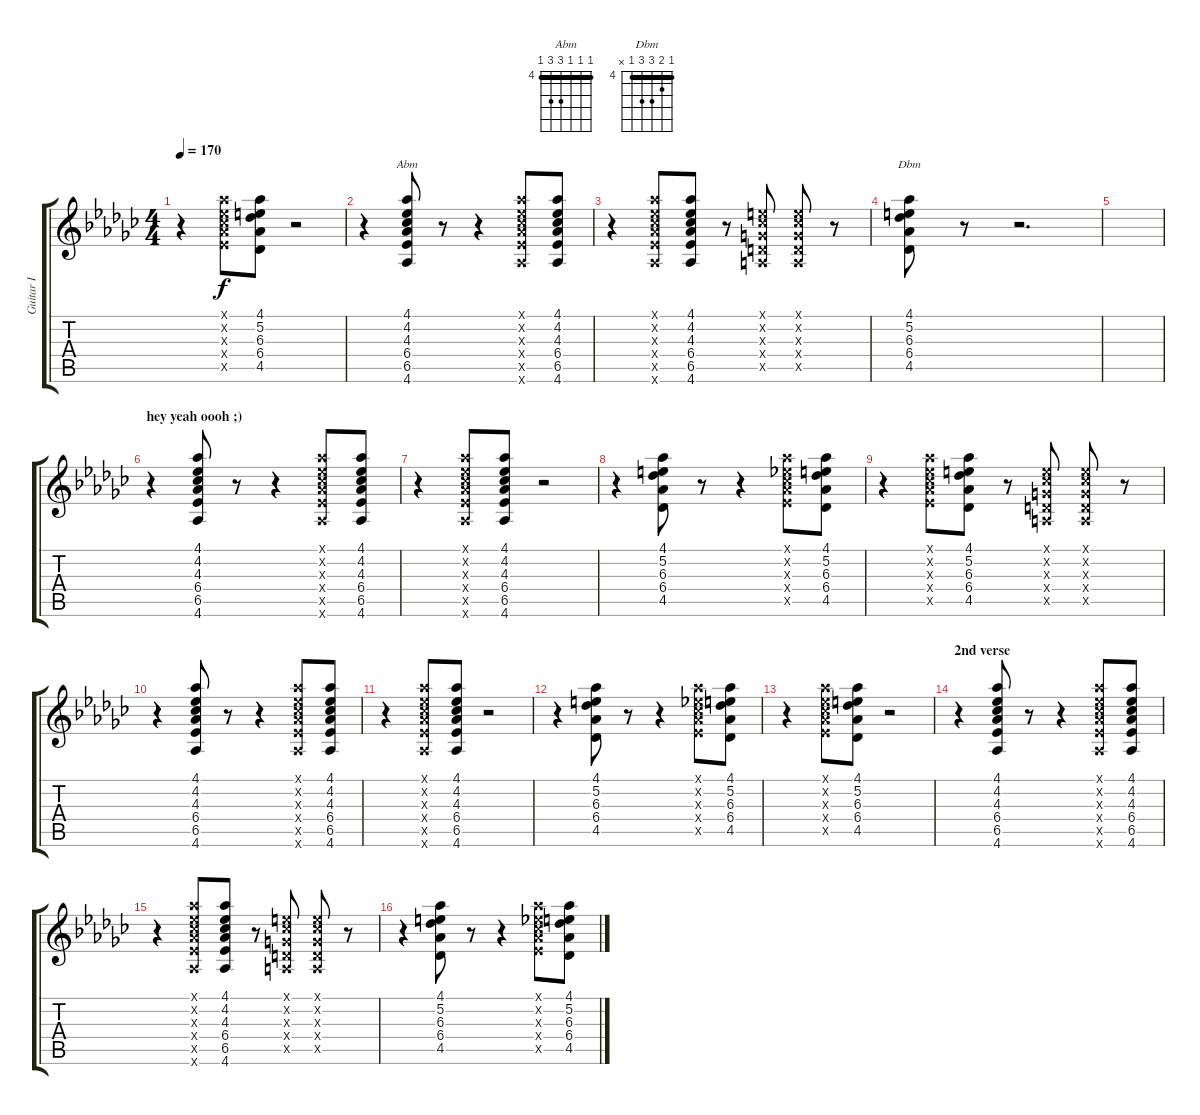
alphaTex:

\track ("Guitar I" "Guitar I") {instrument acousticguitarnylon}
\staff {score tabs}
\tuning (E4 B3 G3 D3 A2 E2) {hide}
\chord ("Abm" 4 4 4 6 6 4) {firstfret 4 barre 4}
\chord ("Dbm" 4 5 6 6 4 x) {firstfret 4 barre 4}
\ts (4 4)
\tempo 170
\clef g2
\ks ebminor
r.4{dy f} (4.1{x} 4.2{x} 4.3{x} 6.4{x} 6.5{x}).8 (4.1 5.2 6.3 6.4 4.5).8 r.2 |
r.4 (4.1 4.2 4.3 6.4 6.5 4.6).8{ch "Abm"} r.8 r.4 (4.1{x} 4.2{x} 4.3{x} 6.4{x} 6.5{x} 4.6{x}).8 (4.1 4.2 4.3 6.4 6.5 4.6).8 |
r.4 (4.1{x} 4.2{x} 4.3{x} 6.4{x} 6.5{x} 4.6{x}).8 (4.1 4.2 4.3 6.4 6.5 4.6).8 r.8 (0.1{x} 0.2{x} 0.3{x} 0.4{x} 0.5{x}).8 (0.1{x} 0.2{x} 0.3{x} 0.4{x} 0.5{x}).8 r.8 |
(4.1 5.2 6.3 6.4 4.5).8{ch "Dbm"} r.8 r.2{d} |
|
\section ("" "hey yeah oooh ;)")
r.4 (4.1 4.2 4.3 6.4 6.5 4.6).8 r.8 r.4 (4.1{x} 4.2{x} 4.3{x} 6.4{x} 6.5{x} 4.6{x}).8 (4.1 4.2 4.3 6.4 6.5 4.6).8 |
r.4 (4.1{x} 4.2{x} 4.3{x} 6.4{x} 6.5{x} 4.6{x}).8 (4.1 4.2 4.3 6.4 6.5 4.6).8 r.2 |
r.4 (4.1 5.2 6.3 6.4 4.5).8 r.8 r.4 (4.1{x} 4.2{x} 4.3{x} 6.4{x} 6.5{x}).8 (4.1 5.2 6.3 6.4 4.5).8 |
r.4 (4.1{x} 4.2{x} 4.3{x} 6.4{x} 6.5{x}).8 (4.1 5.2 6.3 6.4 4.5).8 r.8 (0.1{x} 0.2{x} 0.3{x} 0.4{x} 0.5{x}).8 (0.1{x} 0.2{x} 0.3{x} 0.4{x} 0.5{x}).8 r.8 |
r.4 (4.1 4.2 4.3 6.4 6.5 4.6).8 r.8 r.4 (4.1{x} 4.2{x} 4.3{x} 6.4{x} 6.5{x} 4.6{x}).8 (4.1 4.2 4.3 6.4 6.5 4.6).8 |
r.4 (4.1{x} 4.2{x} 4.3{x} 6.4{x} 6.5{x} 4.6{x}).8 (4.1 4.2 4.3 6.4 6.5 4.6).8 r.2 |
r.4 (4.1 5.2 6.3 6.4 4.5).8 r.8 r.4 (4.1{x} 4.2{x} 4.3{x} 6.4{x} 6.5{x}).8 (4.1 5.2 6.3 6.4 4.5).8 |
r.4 (4.1{x} 4.2{x} 4.3{x} 6.4{x} 6.5{x}).8 (4.1 5.2 6.3 6.4 4.5).8 r.2 |
\section ("" "2nd verse")
r.4 (4.1 4.2 4.3 6.4 6.5 4.6).8 r.8 r.4 (4.1{x} 4.2{x} 4.3{x} 6.4{x} 6.5{x} 4.6{x}).8 (4.1 4.2 4.3 6.4 6.5 4.6).8 |
r.4 (4.1{x} 4.2{x} 4.3{x} 6.4{x} 6.5{x} 4.6{x}).8 (4.1 4.2 4.3 6.4 6.5 4.6).8 r.8 (0.1{x} 0.2{x} 0.3{x} 0.4{x} 0.5{x}).8 (0.1{x} 0.2{x} 0.3{x} 0.4{x} 0.5{x}).8 r.8 |
r.4 (4.1 5.2 6.3 6.4 4.5).8 r.8 r.4 (4.1{x} 4.2{x} 4.3{x} 6.4{x} 6.5{x}).8 (4.1 5.2 6.3 6.4 4.5).8
